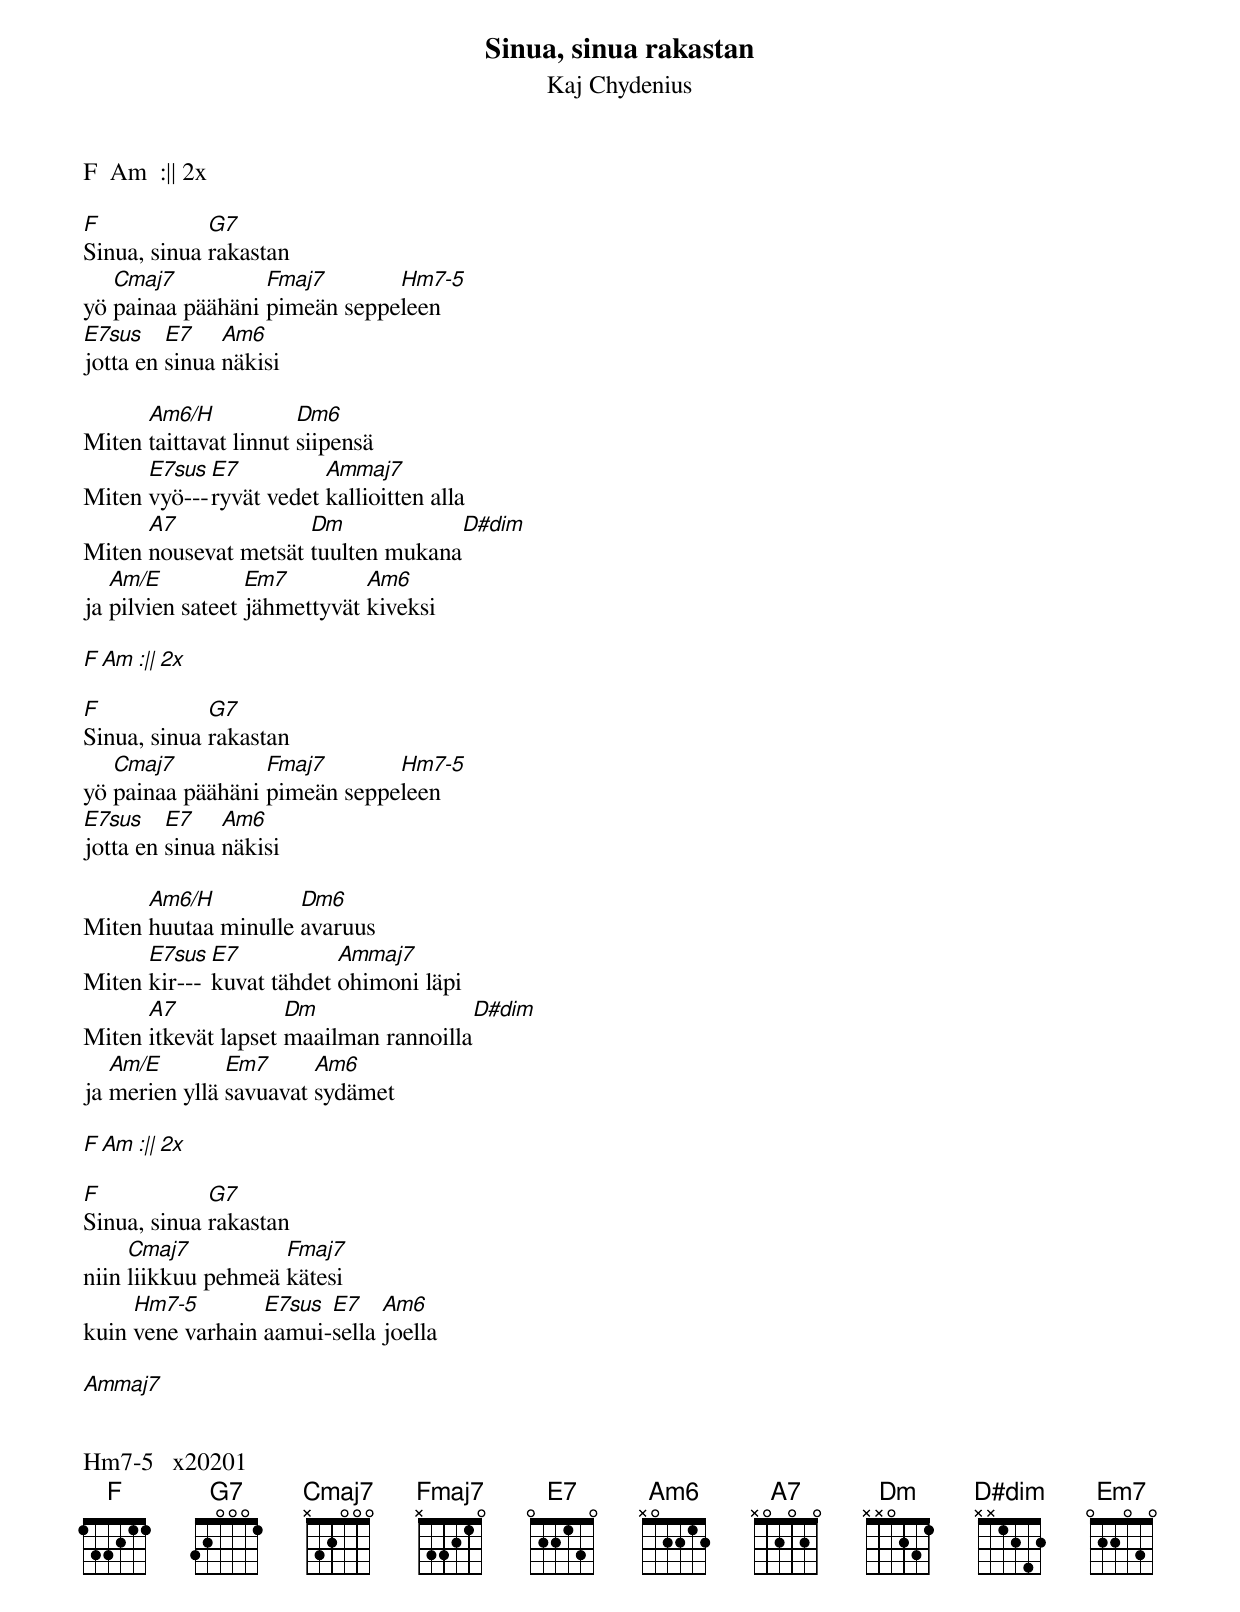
Sinua, sinua rakastan
Kaj Chydenius


F  Am  :|| 2x

F            G7
Sinua, sinua rakastan
   Cmaj7          Fmaj7       Hm7-5
yö painaa päähäni pimeän seppeleen
E7sus    E7    Am6
jotta en sinua näkisi

      Am6/H            Dm6
Miten taittavat linnut siipensä
      E7sus E7          Ammaj7
Miten vyö---ryvät vedet kallioitten alla
      A7              Dm             D#dim
Miten nousevat metsät tuulten mukana
   Am/E           Em7         Am6
ja pilvien sateet jähmettyvät kiveksi

F  Am  :|| 2x

F            G7
Sinua, sinua rakastan
   Cmaj7          Fmaj7       Hm7-5
yö painaa päähäni pimeän seppeleen
E7sus    E7    Am6
jotta en sinua näkisi

      Am6/H          Dm6
Miten huutaa minulle avaruus
      E7sus E7           Ammaj7
Miten kir---kuvat tähdet ohimoni läpi
      A7             Dm                 D#dim
Miten itkevät lapset maailman rannoilla
   Am/E        Em7      Am6
ja merien yllä savuavat sydämet

F  Am  :|| 2x

F            G7
Sinua, sinua rakastan
     Cmaj7          Fmaj7
niin liikkuu pehmeä kätesi
     Hm7-5        E7sus E7    Am6
kuin vene varhain aamui-sella joella

Ammaj7


Hm7-5   x20201
Ammaj7  x02110
